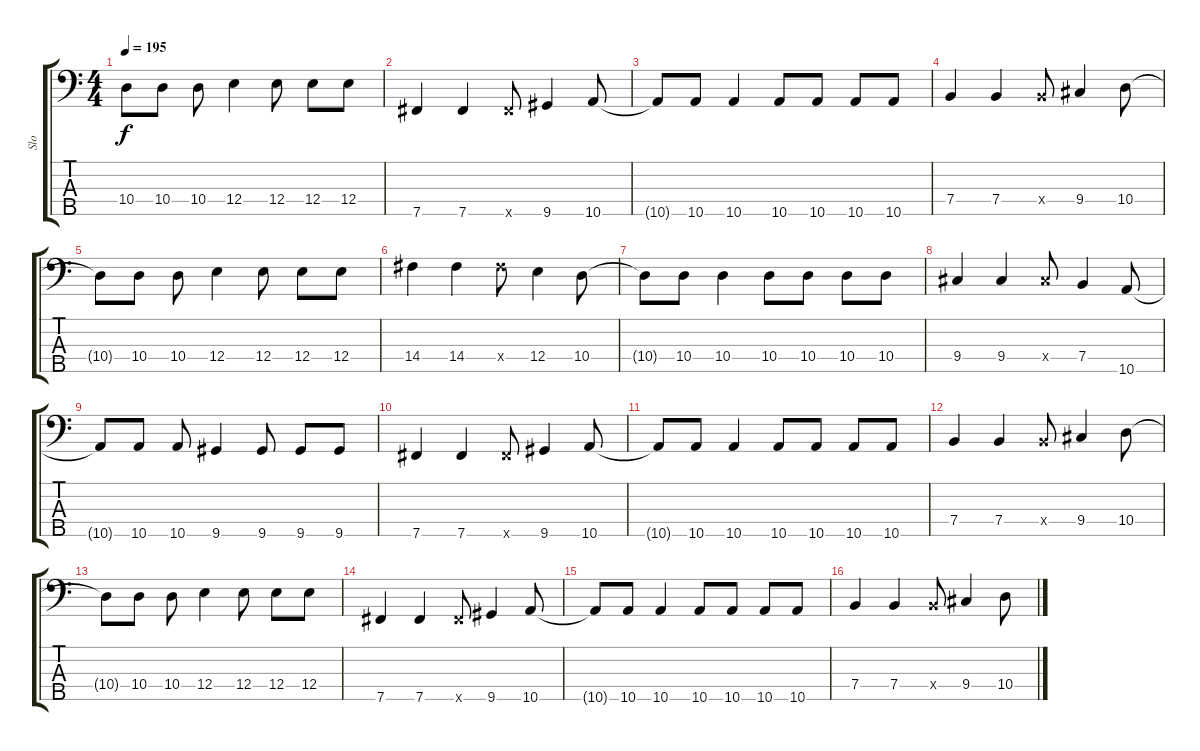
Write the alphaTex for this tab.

\track ("Slo" "Slo") {instrument electricbassfinger}
\staff {score tabs}
\tuning (G2 D2 A1 E1 B0) {hide}
\ts (4 4)
\tempo 195
\clef f4
\ks c
10.4{t}.8{dy f} 10.4.8 10.4.8 12.4.4 12.4.8 12.4.8 12.4.8 |
7.5.4 7.5.4 7.5{x}.8 9.5.4 10.5.8 |
10.5{t}.8 10.5.8 10.5.4 10.5.8 10.5.8 10.5.8 10.5.8 |
7.4.4 7.4.4 7.4{x}.8 9.4.4 10.4.8 |
10.4{t}.8 10.4.8 10.4.8 12.4.4 12.4.8 12.4.8 12.4.8 |
14.4.4 14.4.4 14.4{x}.8 12.4.4 10.4.8 |
10.4{t}.8 10.4.8 10.4.4 10.4.8 10.4.8 10.4.8 10.4.8 |
9.4.4 9.4.4 9.4{x}.8 7.4.4 10.5.8 |
10.5{t}.8 10.5.8 10.5.8 9.5.4 9.5.8 9.5.8 9.5.8 |
7.5.4 7.5.4 7.5{x}.8 9.5.4 10.5.8 |
10.5{t}.8 10.5.8 10.5.4 10.5.8 10.5.8 10.5.8 10.5.8 |
7.4.4 7.4.4 7.4{x}.8 9.4.4 10.4.8 |
10.4{t}.8 10.4.8 10.4.8 12.4.4 12.4.8 12.4.8 12.4.8 |
7.5.4 7.5.4 7.5{x}.8 9.5.4 10.5.8 |
10.5{t}.8 10.5.8 10.5.4 10.5.8 10.5.8 10.5.8 10.5.8 |
7.4.4 7.4.4 7.4{x}.8 9.4.4 10.4.8
